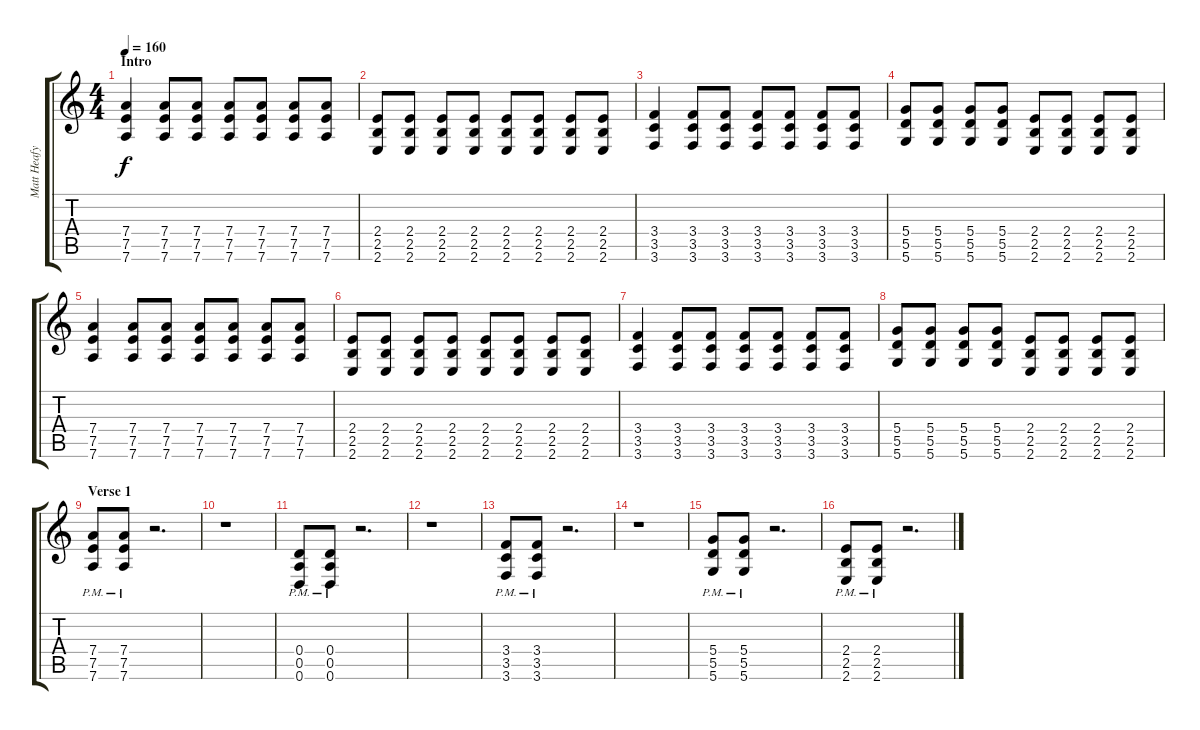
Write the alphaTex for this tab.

\track ("Matt Heafy" "Matt Heafy") {instrument distortionguitar}
\staff {score tabs}
\tuning (E4 B3 G3 D3 A2 D2) {hide}
\ts (4 4)
\section ("" "Intro")
\tempo 160
\clef g2
\ks c
(7.4 7.5 7.6).4{dy f instrument distortionguitar} (7.4 7.5 7.6).8 (7.4 7.5 7.6).8 (7.4 7.5 7.6).8 (7.4 7.5 7.6).8 (7.4 7.5 7.6).8 (7.4 7.5 7.6).8 |
(2.4 2.5 2.6).8 (2.4 2.5 2.6).8 (2.4 2.5 2.6).8 (2.4 2.5 2.6).8 (2.4 2.5 2.6).8 (2.4 2.5 2.6).8 (2.4 2.5 2.6).8 (2.4 2.5 2.6).8 |
(3.4 3.5 3.6).4 (3.4 3.5 3.6).8 (3.4 3.5 3.6).8 (3.4 3.5 3.6).8 (3.4 3.5 3.6).8 (3.4 3.5 3.6).8 (3.4 3.5 3.6).8 |
(5.4 5.5 5.6).8 (5.4 5.5 5.6).8 (5.4 5.5 5.6).8 (5.4 5.5 5.6).8 (2.4 2.5 2.6).8 (2.4 2.5 2.6).8 (2.4 2.5 2.6).8 (2.4 2.5 2.6).8 |
(7.4 7.5 7.6).4 (7.4 7.5 7.6).8 (7.4 7.5 7.6).8 (7.4 7.5 7.6).8 (7.4 7.5 7.6).8 (7.4 7.5 7.6).8 (7.4 7.5 7.6).8 |
(2.4 2.5 2.6).8 (2.4 2.5 2.6).8 (2.4 2.5 2.6).8 (2.4 2.5 2.6).8 (2.4 2.5 2.6).8 (2.4 2.5 2.6).8 (2.4 2.5 2.6).8 (2.4 2.5 2.6).8 |
(3.4 3.5 3.6).4 (3.4 3.5 3.6).8 (3.4 3.5 3.6).8 (3.4 3.5 3.6).8 (3.4 3.5 3.6).8 (3.4 3.5 3.6).8 (3.4 3.5 3.6).8 |
(5.4 5.5 5.6).8 (5.4 5.5 5.6).8 (5.4 5.5 5.6).8 (5.4 5.5 5.6).8 (2.4 2.5 2.6).8 (2.4 2.5 2.6).8 (2.4 2.5 2.6).8 (2.4 2.5 2.6).8 |
\section ("" "Verse 1")
(7.4{pm} 7.5{pm} 7.6{pm}).8 (7.4{pm} 7.5{pm} 7.6{pm}).8 r.2{d} |
r.1 |
(0.4{pm} 0.5{pm} 0.6{pm}).8 (0.4{pm} 0.5 0.6{pm}).8 r.2{d} |
r.1 |
(3.4{pm} 3.5{pm} 3.6{pm}).8 (3.4{pm} 3.5{pm} 3.6{pm}).8 r.2{d} |
r.1 |
(5.4{pm} 5.5{pm} 5.6{pm}).8 (5.4{pm} 5.5 5.6{pm}).8 r.2{d} |
(2.4{pm} 2.5{pm} 2.6{pm}).8 (2.4{pm} 2.5{pm} 2.6).8 r.2{d}
